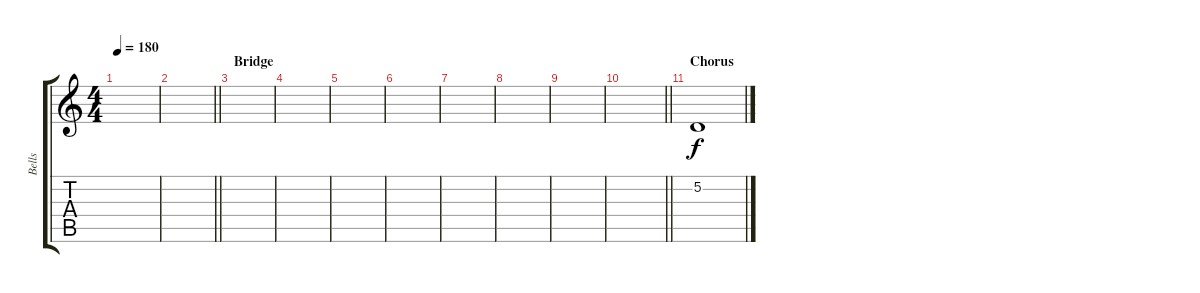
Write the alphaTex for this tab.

\track ("Bells" "Bells") {instrument tubularbells}
\staff {score tabs}
\tuning (D4 A3 F3 C3 G2 D2) {hide}
\ts (4 4)
\tempo 180
\clef g2
\ks c
|
\barLineRight lightlight
|
\section ("" "Bridge")
|
|
|
|
|
|
|
\barLineRight lightlight
|
\section ("" "Chorus")
5.2.1
